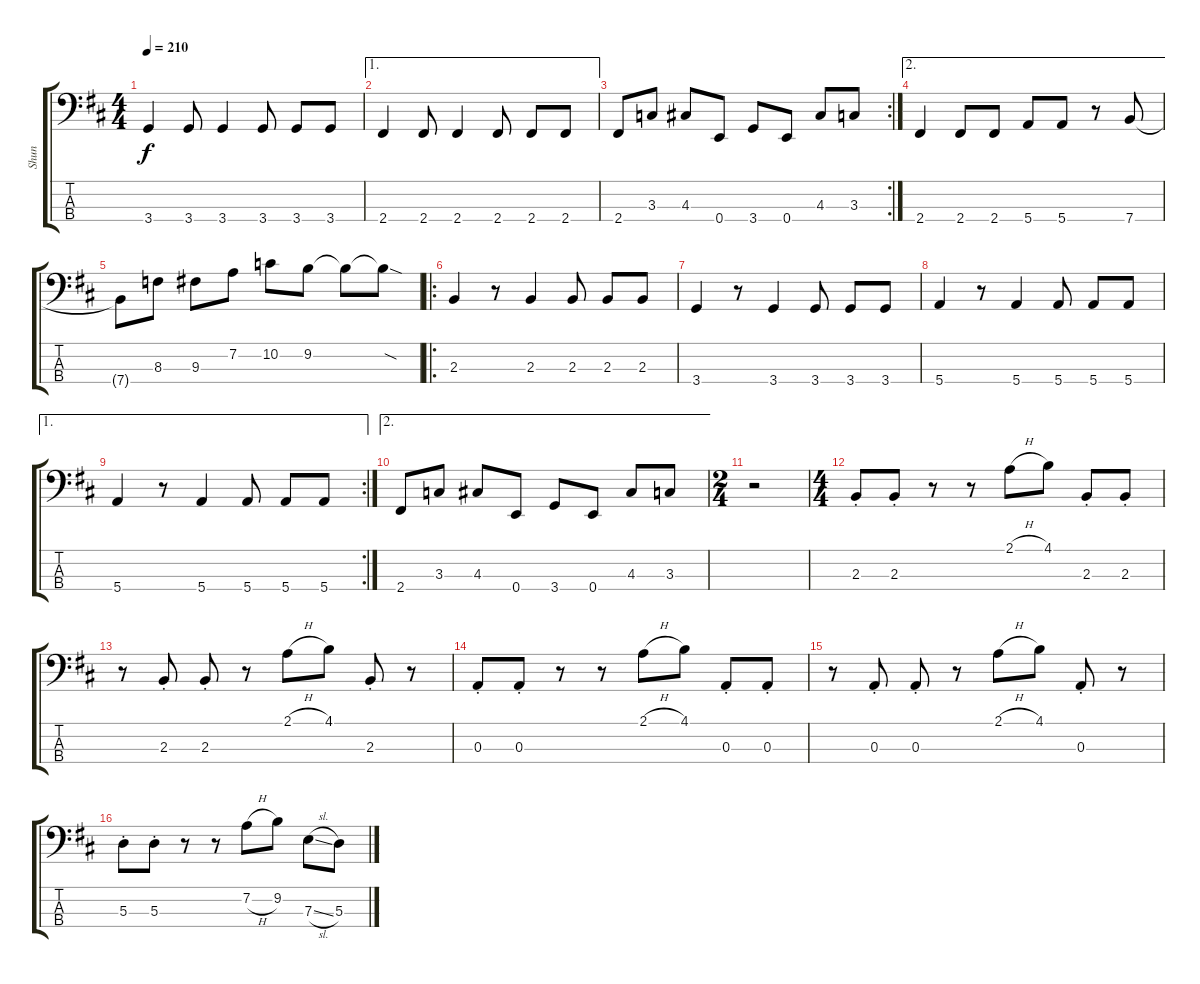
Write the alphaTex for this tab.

\track ("Shun" "Shun") {instrument electricbasspick}
\staff {score tabs}
\tuning (G2 D2 A1 E1) {hide}
\ts (4 4)
\tempo 210
\clef f4
\ks d
3.4.4{dy f} 3.4.8 3.4.4 3.4.8 3.4.8 3.4.8 |
\ae 1
2.4.4 2.4.8 2.4.4 2.4.8 2.4.8 2.4.8 |
\rc 2
2.4.8 3.3.8 4.3.8 0.4.8 3.4.8 0.4.8 4.3.8 3.3.8 |
\ae 2
2.4.4 2.4.8 2.4.8 5.4.8 5.4.8 r.8 7.4.8 |
7.4{t}.8 8.3.8 9.3.8 7.2.8 10.2.8 9.2.8 9.2{t}.8 9.2{sod t}.8 |
\ro
2.3.4 r.8 2.3.4 2.3.8 2.3.8 2.3.8 |
3.4.4 r.8 3.4.4 3.4.8 3.4.8 3.4.8 |
5.4.4 r.8 5.4.4 5.4.8 5.4.8 5.4.8 |
\ae 1
\rc 2
5.4.4 r.8 5.4.4 5.4.8 5.4.8 5.4.8 |
\ae 2
2.4.8 3.3.8 4.3.8 0.4.8 3.4.8 0.4.8 4.3.8 3.3.8 |
\ts (2 4)
r.2 |
\ts (4 4)
2.3{st}.8 2.3{st}.8 r.8 r.8 2.1{h}.8 4.1.8 2.3{st}.8 2.3{st}.8 |
r.8 2.3{st}.8 2.3{st}.8 r.8 2.1{h}.8 4.1.8 2.3{st}.8 r.8 |
0.3{st}.8 0.3{st}.8 r.8 r.8 2.1{h}.8 4.1.8 0.3{st}.8 0.3{st}.8 |
r.8 0.3{st}.8 0.3{st}.8 r.8 2.1{h}.8 4.1.8 0.3{st}.8 r.8 |
5.3{st}.8 5.3{st}.8 r.8 r.8 7.2{h}.8 9.2.8 7.3{sl}.8 5.3.8
